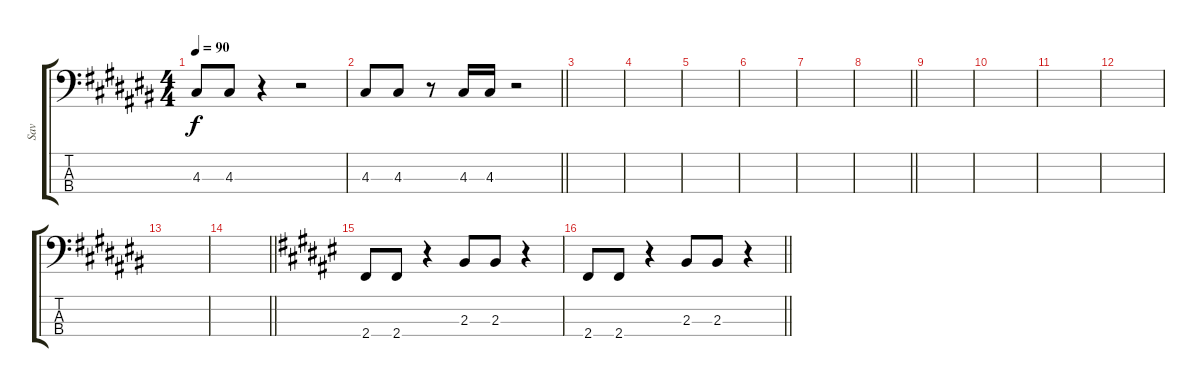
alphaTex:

\track ("Sav" "Sav") {instrument electricbasspick}
\staff {score tabs}
\tuning (G2 D2 A1 E1) {hide}
\ts (4 4)
\tempo 90
\clef f4
\ks c#
4.3.8{dy f} 4.3.8 r.4 r.2 |
\barLineRight lightlight
4.3.8 4.3.8 r.8 4.3.16 4.3.16 r.2 |
|
|
|
|
|
\barLineRight lightlight
|
|
|
|
|
|
\barLineRight lightlight
|
\ks f#
2.4.8 2.4.8 r.4 2.3.8 2.3.8 r.4 |
\barLineRight lightlight
2.4.8 2.4.8 r.4 2.3.8 2.3.8 r.4
